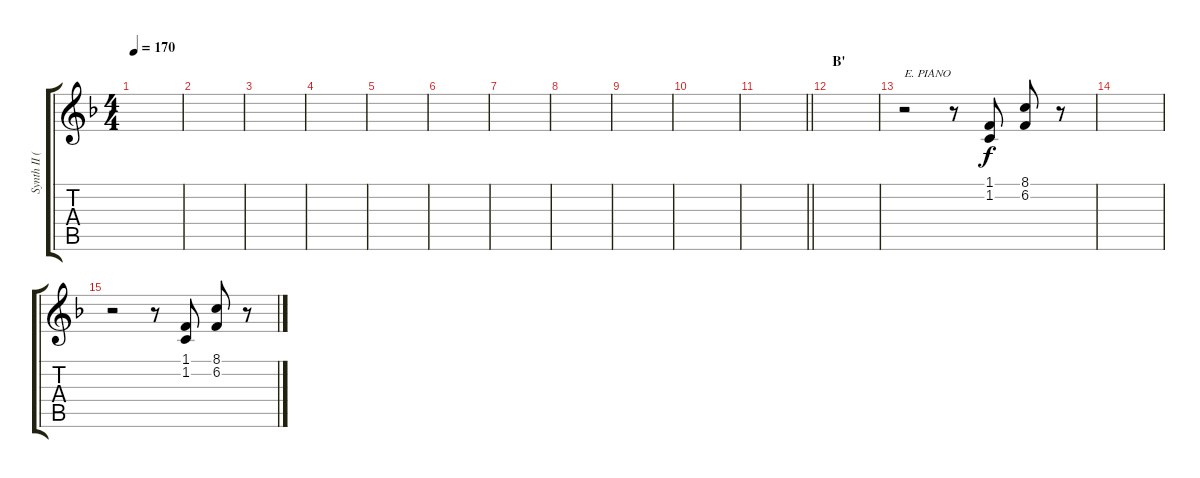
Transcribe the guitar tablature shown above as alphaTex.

\track ("Synth II (Kotobuki Tsumugi)" "Synth II (") {instrument lead1square}
\staff {score tabs}
\tuning (E4 B3 G3 D3 A2 E2) {hide}
\ts (4 4)
\tempo 170
\clef g2
\ks f
|
|
|
|
|
|
|
|
|
|
\barLineRight lightlight
|
\section ("" "B'")
|
r.2{txt "E. PIANO"} r.8 (1.1 1.2).8 (8.1 6.2).8 r.8 |
|
r.2 r.8 (1.1 1.2).8 (8.1 6.2).8 r.8
